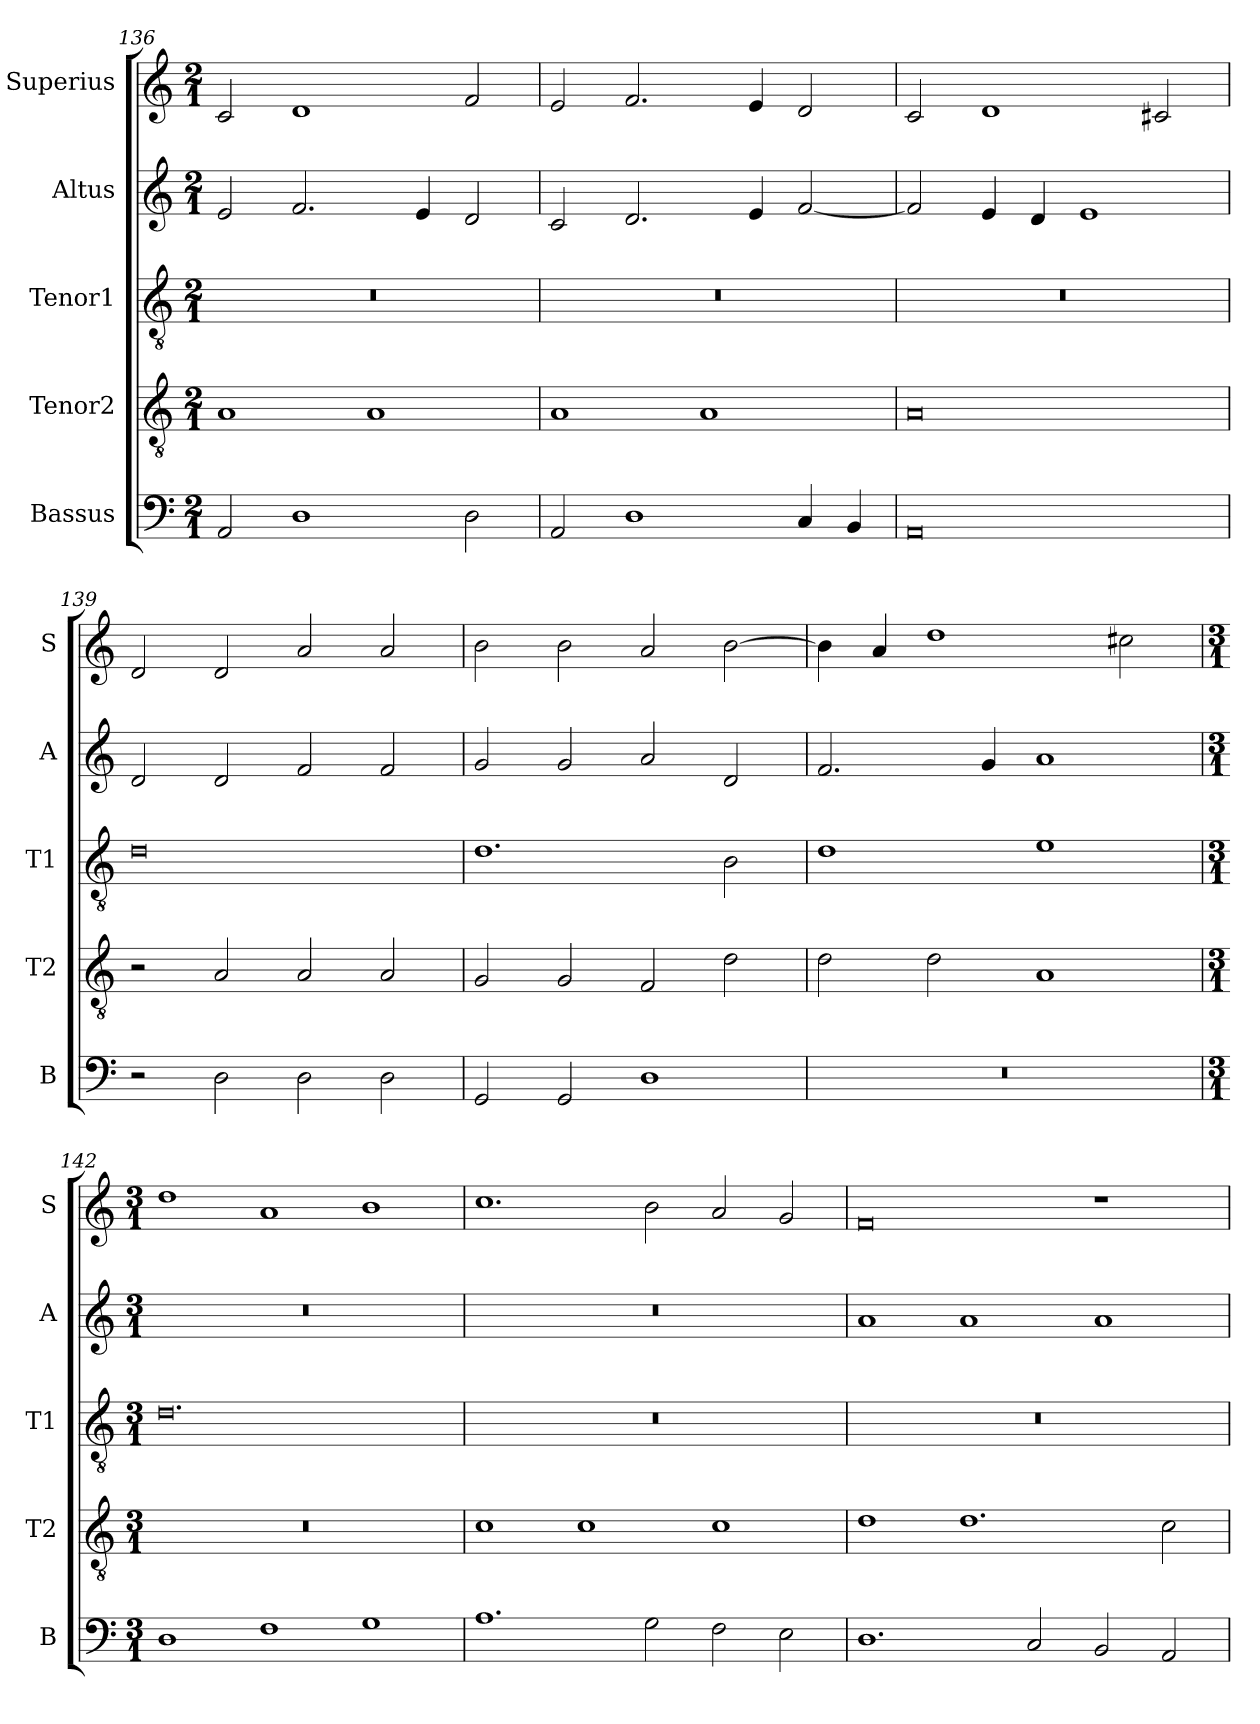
**kern	**kern	**kern	**kern	**kern
*part5	*part4	*part3	*part2	*part1
*staff5	*staff4	*staff3	*staff2	*staff1
*I"Bassus	*I"Tenor2	*I"Tenor1	*I"Altus	*I"Superius
*I'B	*I'T2	*I'T1	*I'A	*I'S
*clefF4	*clefGv2	*clefGv2	*clefG2	*clefG2
*k[]	*k[]	*k[]	*k[]	*k[]
*M2/1	*M2/1	*M2/1	*M2/1	*M2/1
=136	=136	=136	=136	=136
2AA/	1A	0r	2e/	2c/
1D	.	.	2.f/	1d
.	1A	.	.	.
.	.	.	4e/	.
2D\	.	.	2d/	2f/
=137	=137	=137	=137	=137
2AA/	1A	0r	2c/	2e/
1D	.	.	2.d/	2.f/
.	1A	.	.	.
.	.	.	4e/	4e/
4C/	.	.	[2f/	2d/
4BB/	.	.	.	.
=138	=138	=138	=138	=138
0AA	0A	0r	2f/]	2c/
.	.	.	4e/	1d
.	.	.	4d/	.
.	.	.	1e	.
.	.	.	.	2c#X/
=139	=139	=139	=139	=139
2r	2r	0d	2d/	2d/
2D\	2A/	.	2d/	2d/
2D\	2A/	.	2f/	2a/
2D\	2A/	.	2f/	2a/
=140	=140	=140	=140	=140
2GG/	2G/	1.d	2g/	2b\
2GG/	2G/	.	2g/	2b\
1D	2F/	.	2a/	2a/
.	2d\	2B\	2d/	[2b\
=141	=141	=141	=141	=141
0r	2d\	1d	2.f/	4b\]
.	.	.	.	4a/
.	2d\	.	.	1dd
.	.	.	4g/	.
.	1A	1e	1a	.
.	.	.	.	2cc#X\
=142	=142	=142	=142	=142
*M3/1	*M3/1	*M3/1	*M3/1	*M3/1
1D	0.r	0.d	0.r	1dd
1F	.	.	.	1a
1G	.	.	.	1b
=143	=143	=143	=143	=143
1.A	1c	0.r	0.r	1.cc
.	1c	.	.	.
2G\	.	.	.	2b\
2F\	1c	.	.	2a/
2E\	.	.	.	2g/
=144	=144	=144	=144	=144
1.D	1d	0.r	1a	0f
.	1.d	.	1a	.
2C/	.	.	.	.
2BB/	.	.	1a	1r
2AA/	2c\	.	.	.
=	=	=	=	=
*-	*-	*-	*-	*-
